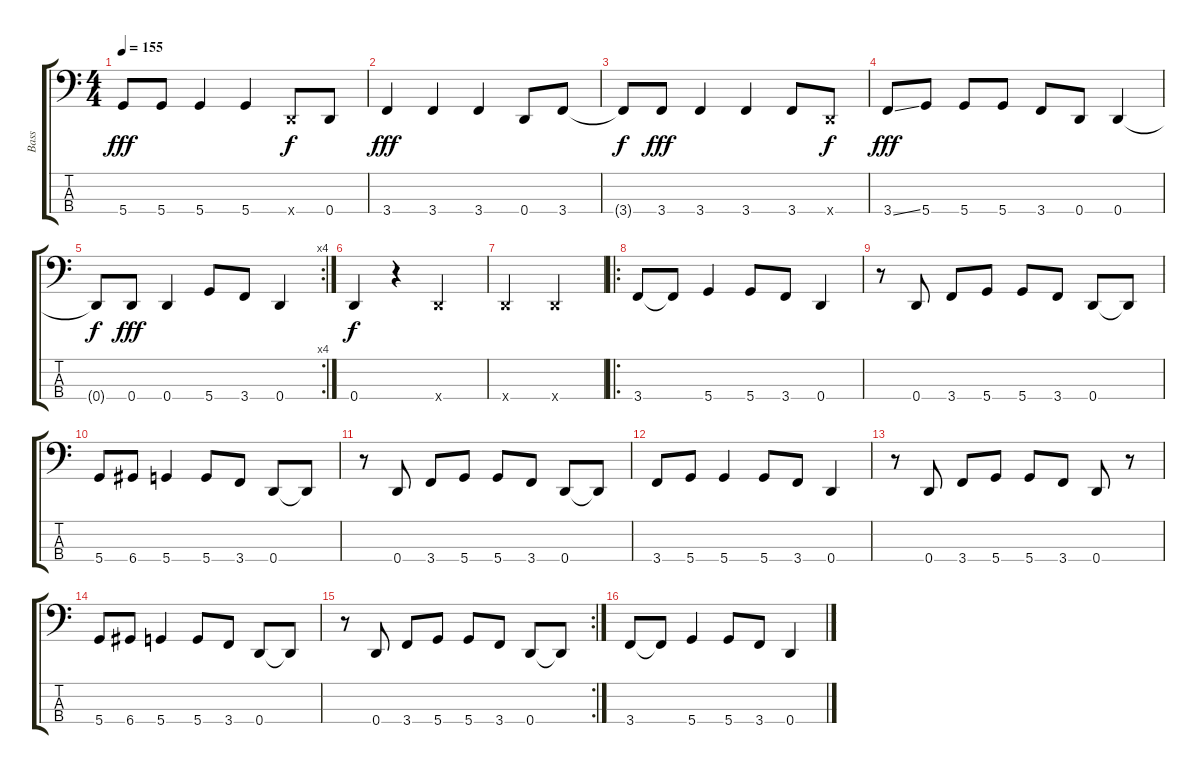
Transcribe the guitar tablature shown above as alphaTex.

\track ("Bass" "Bass") {instrument acousticguitarsteel}
\staff {score tabs}
\tuning (G2 D2 A1 D1) {hide}
\ts (4 4)
\tempo 155
\clef f4
\ks c
5.4.8{dy fff} 5.4.8 5.4.4 5.4.4 0.4{x}.8{dy f} 0.4.8 |
3.4.4{dy fff} 3.4.4 3.4.4 0.4.8 3.4.8 |
3.4{t}.8{dy f} 3.4.8{dy fff} 3.4.4 3.4.4 3.4.8 0.4{x}.8{dy f} |
3.4{ss}.8{dy fff} 5.4.8 5.4.8 5.4.8 3.4.8 0.4.8 0.4.4 |
\rc 4
0.4{t}.8{dy f} 0.4.8{dy fff} 0.4.4 5.4.8 3.4.8 0.4.4 |
0.4.4{dy f} r.4 0.4{x}.2 |
0.4{x}.2 0.4{x}.2 |
\ro
3.4.8 3.4{t}.8 5.4.4 5.4.8 3.4.8 0.4.4 |
r.8 0.4.8 3.4.8 5.4.8 5.4.8 3.4.8 0.4.8 0.4{t}.8 |
5.4.8 6.4.8 5.4.4 5.4.8 3.4.8 0.4.8 0.4{t}.8 |
r.8 0.4.8 3.4.8 5.4.8 5.4.8 3.4.8 0.4.8 0.4{t}.8 |
3.4.8 5.4.8 5.4.4 5.4.8 3.4.8 0.4.4 |
r.8 0.4.8 3.4.8 5.4.8 5.4.8 3.4.8 0.4.8 r.8 |
5.4.8 6.4.8 5.4.4 5.4.8 3.4.8 0.4.8 0.4{t}.8 |
\rc 2
r.8 0.4.8 3.4.8 5.4.8 5.4.8 3.4.8 0.4.8 0.4{t}.8 |
3.4.8 3.4{t}.8 5.4.4 5.4.8 3.4.8 0.4.4
